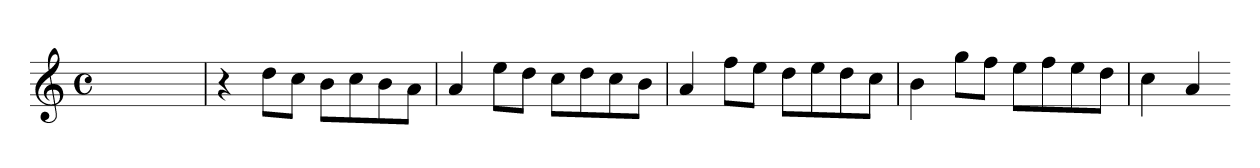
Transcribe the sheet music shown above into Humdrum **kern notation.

**kern
*part1
*staff1
*clefG2
*M4/4
*met(c)
=
1ryy
=
4r
8ddL
8ccJ
8bL
8cc
8b
8aJ
=
4a
8eeL
8ddJ
8ccL
8dd
8cc
8bJ
=
4a
8ffL
8eeJ
8ddL
8ee
8dd
8ccJ
=
4b
8ggL
8ffJ
8eeL
8ff
8ee
8ddJ
=
4cc
4a
=-
*-
